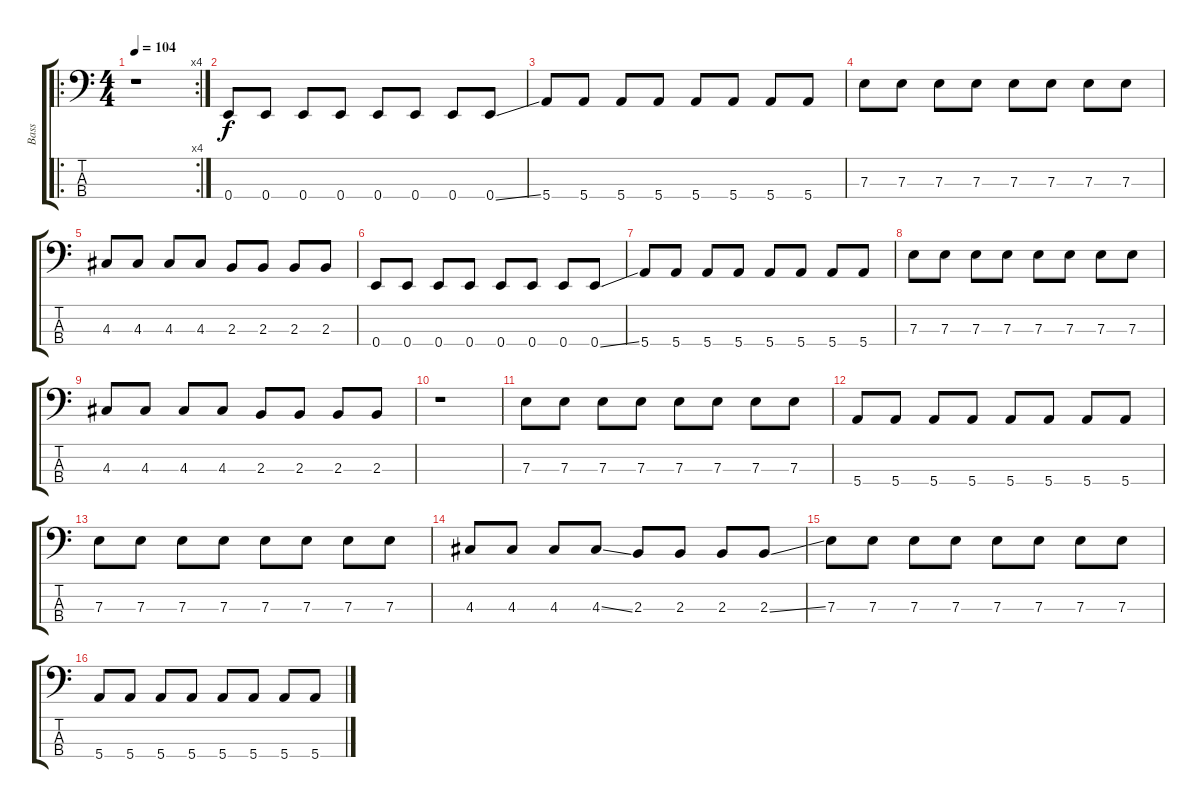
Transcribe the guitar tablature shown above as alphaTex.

\track ("Bass" "Bass") {instrument electricbassfinger}
\staff {score tabs}
\tuning (G2 D2 A1 E1) {hide}
\ro
\rc 4
\ts (4 4)
\tempo 104
\clef f4
\ks c
r.1{dy f instrument electricbassfinger} |
0.4.8 0.4.8 0.4.8 0.4.8 0.4.8 0.4.8 0.4.8 0.4{ss}.8 |
5.4.8 5.4.8 5.4.8 5.4.8 5.4.8 5.4.8 5.4.8 5.4.8 |
7.3.8 7.3.8 7.3.8 7.3.8 7.3.8 7.3.8 7.3.8 7.3.8 |
4.3.8 4.3.8 4.3.8 4.3.8 2.3.8 2.3.8 2.3.8 2.3.8 |
0.4.8 0.4.8 0.4.8 0.4.8 0.4.8 0.4.8 0.4.8 0.4{ss}.8 |
5.4.8 5.4.8 5.4.8 5.4.8 5.4.8 5.4.8 5.4.8 5.4.8 |
7.3.8 7.3.8 7.3.8 7.3.8 7.3.8 7.3.8 7.3.8 7.3.8 |
4.3.8 4.3.8 4.3.8 4.3.8 2.3.8 2.3.8 2.3.8 2.3.8 |
r.1 |
7.3.8 7.3.8 7.3.8 7.3.8 7.3.8 7.3.8 7.3.8 7.3.8 |
5.4.8 5.4.8 5.4.8 5.4.8 5.4.8 5.4.8 5.4.8 5.4.8 |
7.3.8 7.3.8 7.3.8 7.3.8 7.3.8 7.3.8 7.3.8 7.3.8 |
4.3.8 4.3.8 4.3.8 4.3{ss}.8 2.3.8 2.3.8 2.3.8 2.3{ss}.8 |
7.3.8 7.3.8 7.3.8 7.3.8 7.3.8 7.3.8 7.3.8 7.3.8 |
5.4.8 5.4.8 5.4.8 5.4.8 5.4.8 5.4.8 5.4.8 5.4.8
